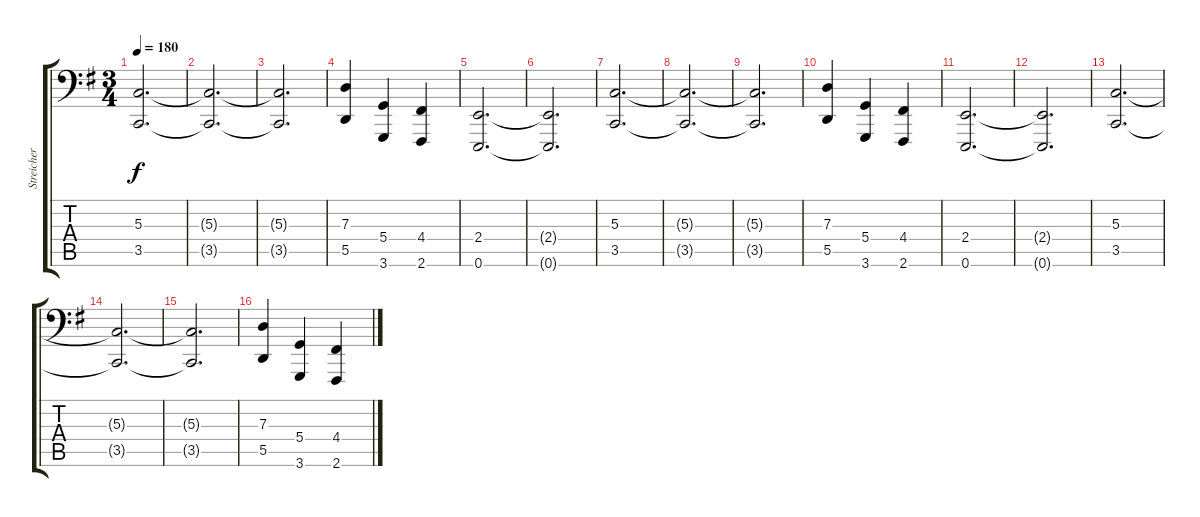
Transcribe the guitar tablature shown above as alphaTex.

\track ("Streicher" "Streicher") {instrument stringensemble1}
\staff {score tabs}
\tuning (E3 B2 G2 D2 A1 E1) {hide}
\ts (3 4)
\tempo 180
\clef f4
\ks eminor
(5.3 3.5).2{d dy f} |
(5.3{t} 3.5{t}).2{d} |
(5.3{t} 3.5{t}).2{d} |
(7.3 5.5).4 (5.4 3.6).4 (4.4 2.6).4 |
(2.4 0.6).2{d} |
(2.4{t} 0.6{t}).2{d} |
(5.3 3.5).2{d} |
(5.3{t} 3.5{t}).2{d} |
(5.3{t} 3.5{t}).2{d} |
(7.3 5.5).4 (5.4 3.6).4 (4.4 2.6).4 |
(2.4 0.6).2{d} |
(2.4{t} 0.6{t}).2{d} |
(5.3 3.5).2{d} |
(5.3{t} 3.5{t}).2{d} |
(5.3{t} 3.5{t}).2{d} |
(7.3 5.5).4 (5.4 3.6).4 (4.4 2.6).4
